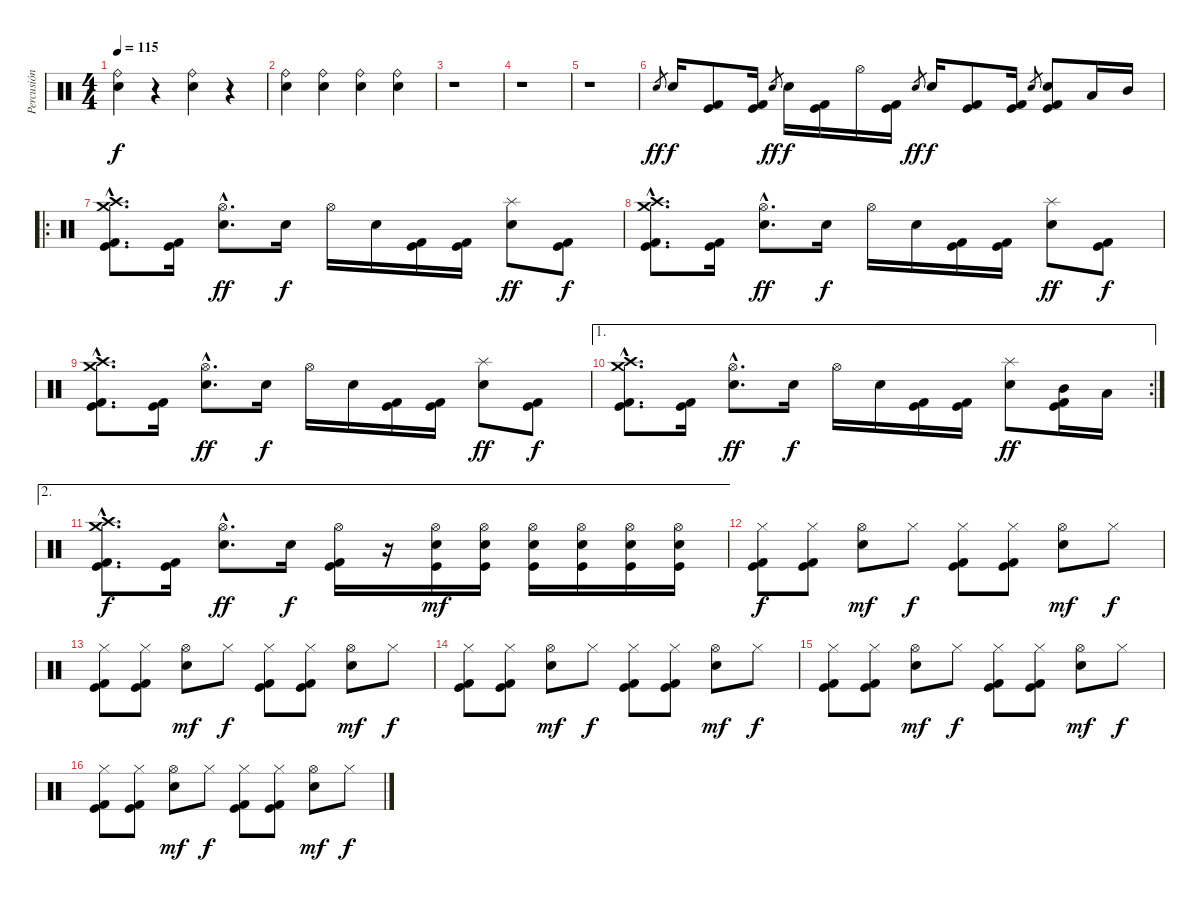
\track ("Percusión" "Percusión") {instrument percussion}
\staff {score}
\articulation defaults
\ts (4 4)
\tempo 115
\clef neutral
\ks c
("Electric Snare (hit)" "Ride (bell)").4{dy f} r.4 ("Electric Snare (hit)" "Ride (bell)").4 r.4 |
("Electric Snare (hit)" "Ride (bell)").4 ("Electric Snare (hit)" "Ride (bell)").4 ("Electric Snare (hit)" "Ride (bell)").4 ("Electric Snare (hit)" "Ride (bell)").4 |
r.1 |
r.1 |
r.1 |
"Electric Snare (hit)".8{gr dy ff} "Electric Snare (hit)".16{dy f} ("Kick (hit) 2" "Kick (hit)").8 ("Kick (hit) 2" "Kick (hit)").16 "Electric Snare (hit)".8{gr dy ff} "Electric Snare (hit)".16{dy f} ("Kick (hit)" "Kick (hit) 2").16 "Hi-Hat (open)".16 ("Kick (hit) 2" "Kick (hit)").16 "Electric Snare (hit)".8{gr dy ff} "Electric Snare (hit)".16{dy f} ("Kick (hit) 2" "Kick (hit)").8 ("Kick (hit) 2" "Kick (hit)").16 "Electric Snare (hit)".8{gr} ("Electric Snare (hit)" "Kick (hit) 2" "Kick (hit)").8 "Low Tom (hit)".16 "Mid Tom (hit)".16 |
\ro
("Crash medium (hit)"{hac} "Crash high (hit)"{hac} "Kick (hit) 2"{hac} "Kick (hit)"{hac}).8{d} ("Kick (hit) 2" "Kick (hit)").16 ("Hi-Hat (open)"{hac} "Electric Snare (hit)"{hac}).8{d dy ff} "Electric Snare (hit)".16{dy f} "Hi-Hat (open)".16 "Electric Snare (hit)".16 ("Kick (hit) 2" "Kick (hit)").16 ("Kick (hit) 2" "Kick (hit)").16 ("Splash (hit)" "Electric Snare (hit)").8{dy ff} ("Kick (hit) 2" "Kick (hit)").8{dy f} |
("Crash medium (hit)"{hac} "Crash high (hit)"{hac} "Kick (hit) 2"{hac} "Kick (hit)"{hac}).8{d} ("Kick (hit) 2" "Kick (hit)").16 ("Hi-Hat (open)"{hac} "Electric Snare (hit)"{hac}).8{d dy ff} "Electric Snare (hit)".16{dy f} "Hi-Hat (open)".16 "Electric Snare (hit)".16 ("Kick (hit) 2" "Kick (hit)").16 ("Kick (hit) 2" "Kick (hit)").16 ("Splash (hit)" "Electric Snare (hit)").8{dy ff} ("Kick (hit) 2" "Kick (hit)").8{dy f} |
("Crash medium (hit)"{hac} "Crash high (hit)"{hac} "Kick (hit) 2"{hac} "Kick (hit)"{hac}).8{d} ("Kick (hit) 2" "Kick (hit)").16 ("Hi-Hat (open)"{hac} "Electric Snare (hit)"{hac}).8{d dy ff} "Electric Snare (hit)".16{dy f} "Hi-Hat (open)".16 "Electric Snare (hit)".16 ("Kick (hit) 2" "Kick (hit)").16 ("Kick (hit) 2" "Kick (hit)").16 ("Splash (hit)" "Electric Snare (hit)").8{dy ff} ("Kick (hit) 2" "Kick (hit)").8{dy f} |
\ae 1
\rc 2
("Crash medium (hit)"{hac} "Crash high (hit)"{hac} "Kick (hit) 2"{hac} "Kick (hit)"{hac}).8{d} ("Kick (hit) 2" "Kick (hit)").16 ("Hi-Hat (open)"{hac} "Electric Snare (hit)"{hac}).8{d dy ff} "Electric Snare (hit)".16{dy f} "Hi-Hat (open)".16 "Electric Snare (hit)".16 ("Kick (hit) 2" "Kick (hit)").16 ("Kick (hit) 2" "Kick (hit)").16 ("Splash (hit)" "Electric Snare (hit)").8{dy ff} ("Mid Tom (hit)" "Kick (hit) 2" "Kick (hit)").16 "Low Tom (hit)".16 |
\ae 2
("Crash medium (hit)"{hac} "Crash high (hit)"{hac} "Kick (hit) 2"{hac} "Kick (hit)"{hac}).8{d dy f} ("Kick (hit) 2" "Kick (hit)").16 ("Hi-Hat (open)"{hac} "Electric Snare (hit)"{hac}).8{d dy ff} "Electric Snare (hit)".16{dy f} ("Hi-Hat (open)" "Kick (hit) 2" "Kick (hit)").16 r.16 ("Electric Snare (hit)" "Hi-Hat (open)" "Kick (hit)").16{dy mf} ("Electric Snare (hit)" "Hi-Hat (open)" "Kick (hit)").16 ("Electric Snare (hit)" "Hi-Hat (open)" "Kick (hit)").16 ("Electric Snare (hit)" "Hi-Hat (open)" "Kick (hit)").16 ("Electric Snare (hit)" "Hi-Hat (open)" "Kick (hit)").16 ("Electric Snare (hit)" "Hi-Hat (open)" "Kick (hit)").16 |
("Hi-Hat (closed)" "Kick (hit) 2" "Kick (hit)").8{dy f} ("Hi-Hat (closed)" "Kick (hit) 2" "Kick (hit)").8 ("Hi-Hat (open)" "Electric Snare (hit)").8{dy mf} "Hi-Hat (closed)".8{dy f} ("Hi-Hat (closed)" "Kick (hit) 2" "Kick (hit)").8 ("Hi-Hat (closed)" "Kick (hit) 2" "Kick (hit)").8 ("Hi-Hat (open)" "Electric Snare (hit)").8{dy mf} "Hi-Hat (closed)".8{dy f} |
("Hi-Hat (closed)" "Kick (hit) 2" "Kick (hit)").8 ("Hi-Hat (closed)" "Kick (hit) 2" "Kick (hit)").8 ("Hi-Hat (open)" "Electric Snare (hit)").8{dy mf} "Hi-Hat (closed)".8{dy f} ("Hi-Hat (closed)" "Kick (hit) 2" "Kick (hit)").8 ("Hi-Hat (closed)" "Kick (hit) 2" "Kick (hit)").8 ("Hi-Hat (open)" "Electric Snare (hit)").8{dy mf} "Hi-Hat (closed)".8{dy f} |
("Hi-Hat (closed)" "Kick (hit) 2" "Kick (hit)").8 ("Hi-Hat (closed)" "Kick (hit) 2" "Kick (hit)").8 ("Hi-Hat (open)" "Electric Snare (hit)").8{dy mf} "Hi-Hat (closed)".8{dy f} ("Hi-Hat (closed)" "Kick (hit) 2" "Kick (hit)").8 ("Hi-Hat (closed)" "Kick (hit) 2" "Kick (hit)").8 ("Hi-Hat (open)" "Electric Snare (hit)").8{dy mf} "Hi-Hat (closed)".8{dy f} |
("Hi-Hat (closed)" "Kick (hit) 2" "Kick (hit)").8 ("Hi-Hat (closed)" "Kick (hit) 2" "Kick (hit)").8 ("Hi-Hat (open)" "Electric Snare (hit)").8{dy mf} "Hi-Hat (closed)".8{dy f} ("Hi-Hat (closed)" "Kick (hit) 2" "Kick (hit)").8 ("Hi-Hat (closed)" "Kick (hit) 2" "Kick (hit)").8 ("Hi-Hat (open)" "Electric Snare (hit)").8{dy mf} "Hi-Hat (closed)".8{dy f} |
("Hi-Hat (closed)" "Kick (hit) 2" "Kick (hit)").8 ("Hi-Hat (closed)" "Kick (hit) 2" "Kick (hit)").8 ("Hi-Hat (open)" "Electric Snare (hit)").8{dy mf} "Hi-Hat (closed)".8{dy f} ("Hi-Hat (closed)" "Kick (hit) 2" "Kick (hit)").8 ("Hi-Hat (closed)" "Kick (hit) 2" "Kick (hit)").8 ("Hi-Hat (open)" "Electric Snare (hit)").8{dy mf} "Hi-Hat (closed)".8{dy f}
